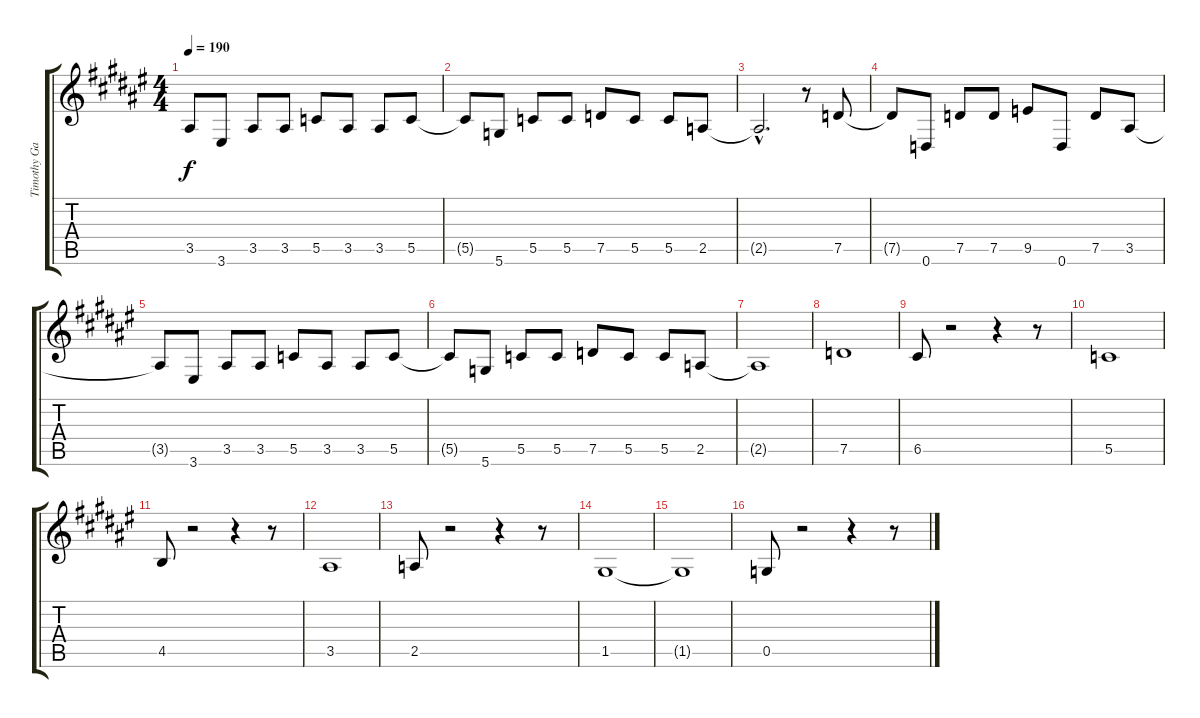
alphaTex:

\track ("Timothy Gaines" "Timothy Ga") {instrument electricbasspick}
\staff {score tabs}
\tuning (D4 A3 F3 C3 G2 D2) {hide}
\ts (4 4)
\tempo 190
\clef g2
\ks d#minor
3.5{t}.8{dy f} 3.6.8 3.5.8 3.5.8 5.5.8 3.5.8 3.5.8 5.5.8 |
5.5{t}.8 5.6.8 5.5.8 5.5.8 7.5.8 5.5.8 5.5.8 2.5.8 |
2.5{hac t}.2{d} r.8 7.5.8 |
7.5{t}.8 0.6.8 7.5.8 7.5.8 9.5.8 0.6.8 7.5.8 3.5.8 |
3.5{t}.8 3.6.8 3.5.8 3.5.8 5.5.8 3.5.8 3.5.8 5.5.8 |
5.5{t}.8 5.6.8 5.5.8 5.5.8 7.5.8 5.5.8 5.5.8 2.5.8 |
2.5{t}.1 |
7.5.1 |
6.5.8 r.2 r.4 r.8 |
5.5.1 |
4.5.8 r.2 r.4 r.8 |
3.5.1 |
2.5.8 r.2 r.4 r.8 |
1.5.1 |
1.5{t}.1 |
0.5.8 r.2 r.4 r.8
